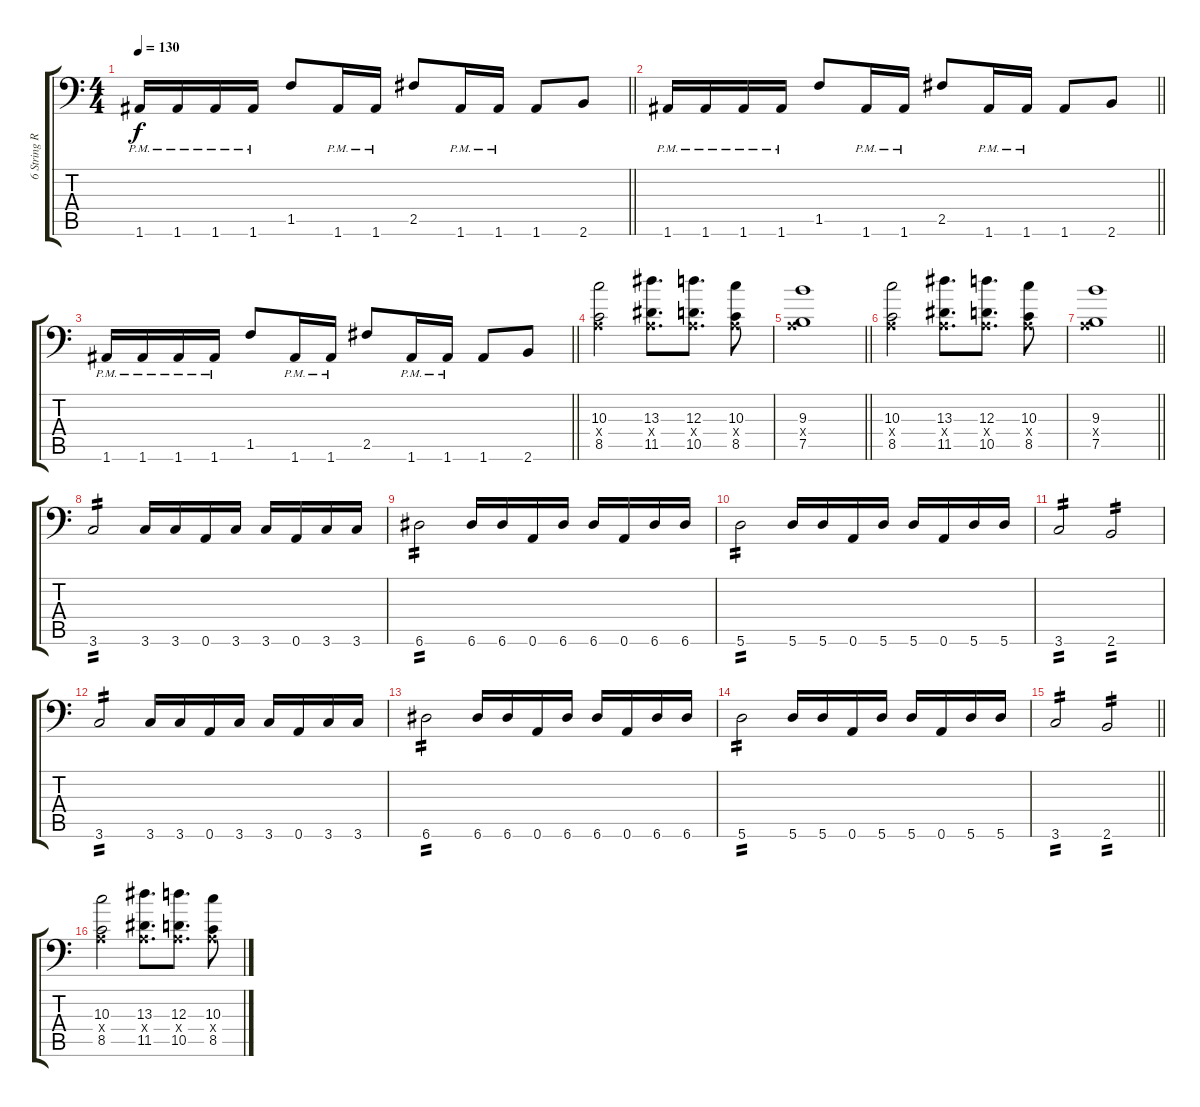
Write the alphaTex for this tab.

\track ("6 String Right" "6 String R") {instrument distortionguitar}
\staff {score tabs}
\tuning (B3 Gb3 D3 A2 E2 A1) {hide}
\ts (4 4)
\tempo 130
\clef f4
\barLineRight lightlight
\ks c
1.6{pm}.16{dy f} 1.6{pm}.16 1.6{pm}.16 1.6{pm}.16 1.5.8 1.6{pm}.16 1.6{pm}.16 2.5.8 1.6{pm}.16 1.6{pm}.16 1.6.8 2.6.8 |
\barLineRight lightlight
1.6{pm}.16 1.6{pm}.16 1.6{pm}.16 1.6{pm}.16 1.5.8 1.6{pm}.16 1.6{pm}.16 2.5.8 1.6{pm}.16 1.6{pm}.16 1.6.8 2.6.8 |
\barLineRight lightlight
1.6{pm}.16 1.6{pm}.16 1.6{pm}.16 1.6{pm}.16 1.5.8 1.6{pm}.16 1.6{pm}.16 2.5.8 1.6{pm}.16 1.6{pm}.16 1.6.8 2.6.8 |
\section ("" "")
(10.3 0.4{x} 8.5).2 (13.3 0.4{x} 11.5).8{d} (12.3 0.4{x} 10.5).8{d} (10.3 0.4{x} 8.5).8 |
\barLineRight lightlight
(9.3 0.4{x} 7.5).1 |
(10.3 0.4{x} 8.5).2 (13.3 0.4{x} 11.5).8{d} (12.3 0.4{x} 10.5).8{d} (10.3 0.4{x} 8.5).8 |
\barLineRight lightlight
(9.3 0.4{x} 7.5).1 |
\section ("" "")
3.6.2{tp 2} 3.6.16 3.6.16 0.6.16 3.6.16 3.6.16 0.6.16 3.6.16 3.6.16 |
6.6.2{tp 2} 6.6.16 6.6.16 0.6.16 6.6.16 6.6.16 0.6.16 6.6.16 6.6.16 |
5.6.2{tp 2} 5.6.16 5.6.16 0.6.16 5.6.16 5.6.16 0.6.16 5.6.16 5.6.16 |
3.6.2{tp 2} 2.6.2{tp 2} |
3.6.2{tp 2} 3.6.16 3.6.16 0.6.16 3.6.16 3.6.16 0.6.16 3.6.16 3.6.16 |
6.6.2{tp 2} 6.6.16 6.6.16 0.6.16 6.6.16 6.6.16 0.6.16 6.6.16 6.6.16 |
5.6.2{tp 2} 5.6.16 5.6.16 0.6.16 5.6.16 5.6.16 0.6.16 5.6.16 5.6.16 |
\barLineRight lightlight
3.6.2{tp 2} 2.6.2{tp 2} |
\section ("" "")
(10.3 0.4{x} 8.5).2 (13.3 0.4{x} 11.5).8{d} (12.3 0.4{x} 10.5).8{d} (10.3 0.4{x} 8.5).8
